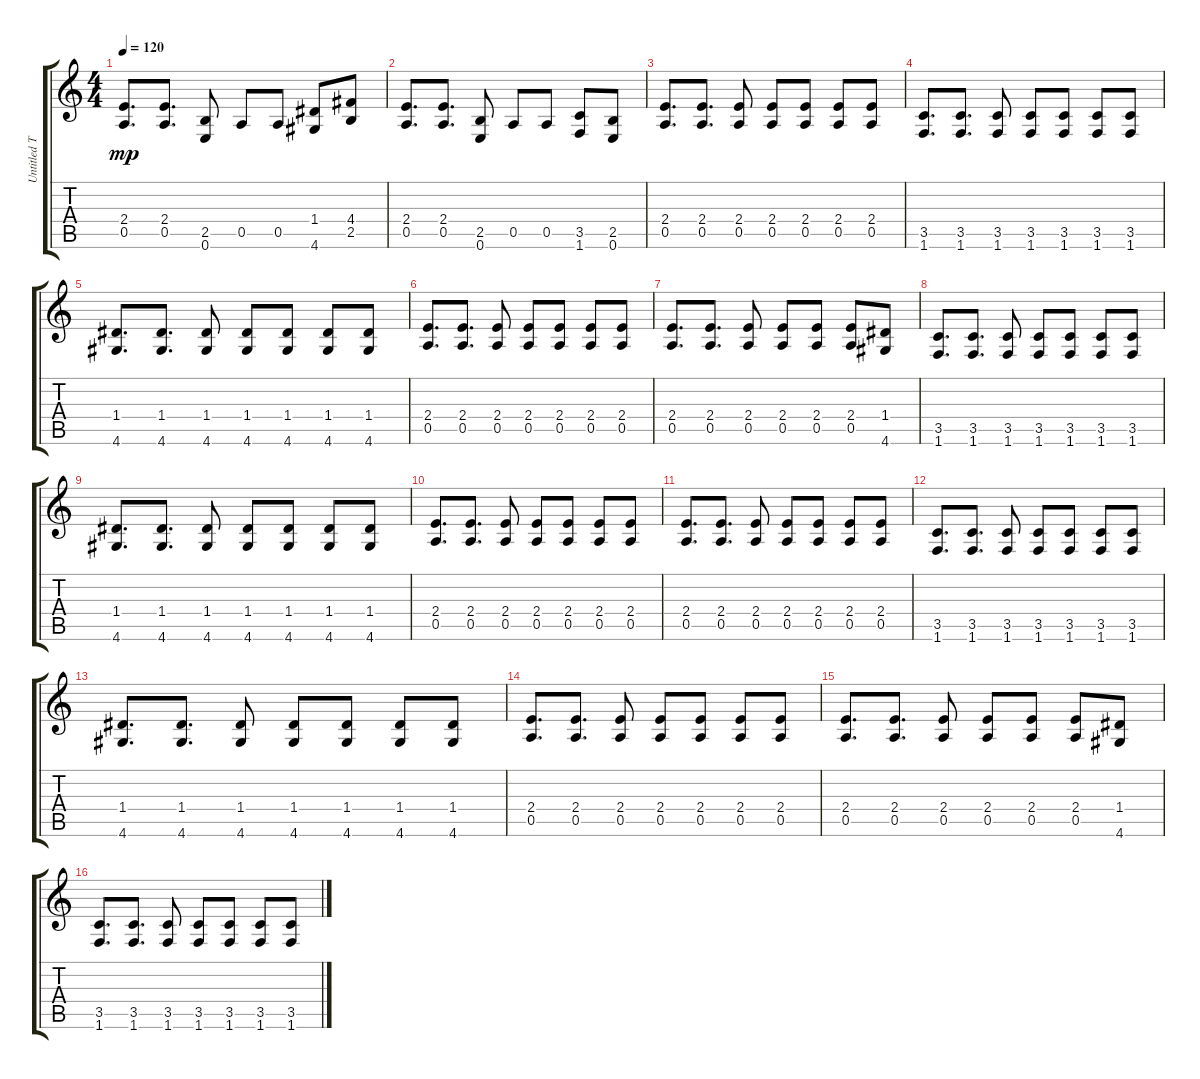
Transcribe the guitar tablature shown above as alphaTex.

\track ("Untitled Track" "Untitled T") {instrument distortionguitar}
\staff {score tabs}
\tuning (E4 B3 G3 D3 A2 E2) {hide}
\ts (4 4)
\tempo 120
\clef g2
\ks c
(2.4 0.5).8{d dy mp} (2.4 0.5).8{d} (2.5 0.6).8 0.5.8 0.5.8 (1.4 4.6).8 (4.4 2.5).8 |
(2.4 0.5).8{d} (2.4 0.5).8{d} (2.5 0.6).8 0.5.8 0.5.8 (3.5 1.6).8 (2.5 0.6).8 |
(2.4 0.5).8{d} (2.4 0.5).8{d} (2.4 0.5).8 (2.4 0.5).8 (2.4 0.5).8 (2.4 0.5).8 (2.4 0.5).8 |
(3.5 1.6).8{d} (3.5 1.6).8{d} (3.5 1.6).8 (3.5 1.6).8 (3.5 1.6).8 (3.5 1.6).8 (3.5 1.6).8 |
(1.4 4.6).8{d} (1.4 4.6).8{d} (1.4 4.6).8 (1.4 4.6).8 (1.4 4.6).8 (1.4 4.6).8 (1.4 4.6).8 |
(2.4 0.5).8{d} (2.4 0.5).8{d} (2.4 0.5).8 (2.4 0.5).8 (2.4 0.5).8 (2.4 0.5).8 (2.4 0.5).8 |
(2.4 0.5).8{d} (2.4 0.5).8{d} (2.4 0.5).8 (2.4 0.5).8 (2.4 0.5).8 (2.4 0.5).8 (1.4 4.6).8 |
(3.5 1.6).8{d} (3.5 1.6).8{d} (3.5 1.6).8 (3.5 1.6).8 (3.5 1.6).8 (3.5 1.6).8 (3.5 1.6).8 |
(1.4 4.6).8{d} (1.4 4.6).8{d} (1.4 4.6).8 (1.4 4.6).8 (1.4 4.6).8 (1.4 4.6).8 (1.4 4.6).8 |
(2.4 0.5).8{d} (2.4 0.5).8{d} (2.4 0.5).8 (2.4 0.5).8 (2.4 0.5).8 (2.4 0.5).8 (2.4 0.5).8 |
(2.4 0.5).8{d} (2.4 0.5).8{d} (2.4 0.5).8 (2.4 0.5).8 (2.4 0.5).8 (2.4 0.5).8 (2.4 0.5).8 |
(3.5 1.6).8{d} (3.5 1.6).8{d} (3.5 1.6).8 (3.5 1.6).8 (3.5 1.6).8 (3.5 1.6).8 (3.5 1.6).8 |
(1.4 4.6).8{d} (1.4 4.6).8{d} (1.4 4.6).8 (1.4 4.6).8 (1.4 4.6).8 (1.4 4.6).8 (1.4 4.6).8 |
(2.4 0.5).8{d} (2.4 0.5).8{d} (2.4 0.5).8 (2.4 0.5).8 (2.4 0.5).8 (2.4 0.5).8 (2.4 0.5).8 |
(2.4 0.5).8{d} (2.4 0.5).8{d} (2.4 0.5).8 (2.4 0.5).8 (2.4 0.5).8 (2.4 0.5).8 (1.4 4.6).8 |
(3.5 1.6).8{d} (3.5 1.6).8{d} (3.5 1.6).8 (3.5 1.6).8 (3.5 1.6).8 (3.5 1.6).8 (3.5 1.6).8
